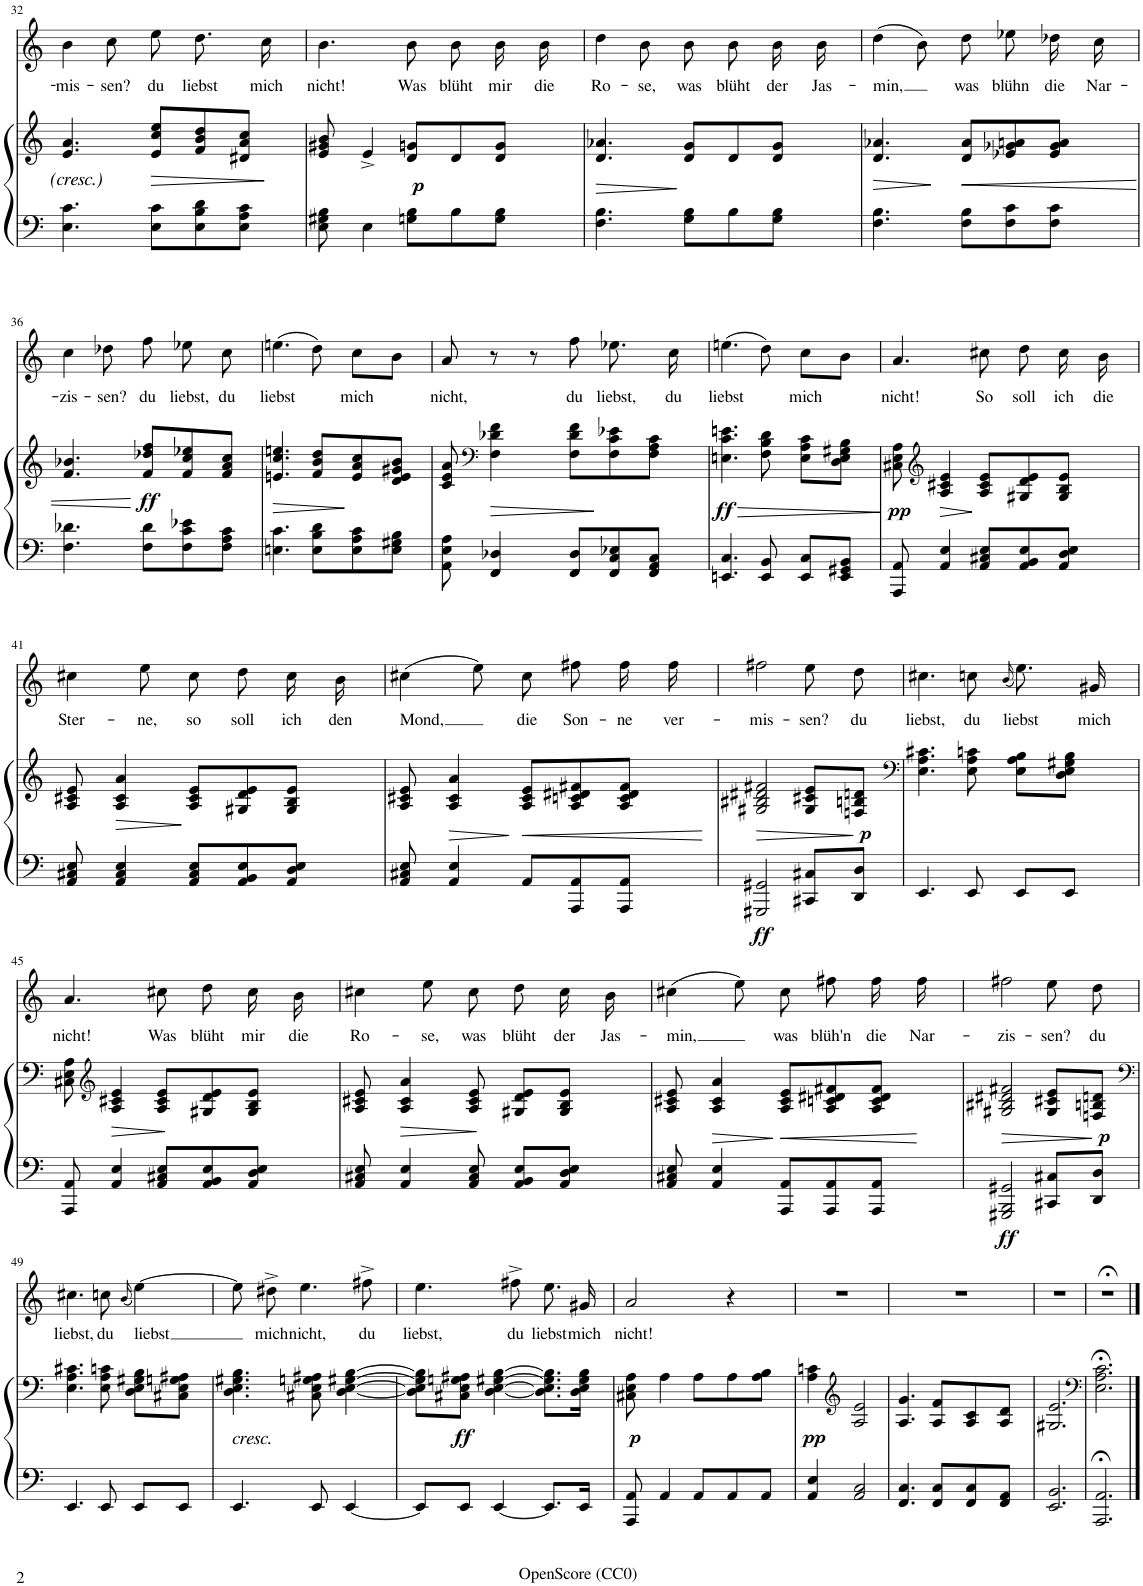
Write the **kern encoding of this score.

**kern	**kern	**dynam	**kern	**text
*part2	*part2	*part2	*part1	*part1
*staff3	*staff2	*staff2/3	*staff1	*staff1
*I"Piano	*	*	*I"Voice	*
*I'Pno	*	*	*	*
!!LO:PB:g=z
*clefF4	*clefG2	*	*clefG2	*
*k[]	*k[]	*	*k[]	*
*M3/4	*M3/4	*	*M3/4	*
=32	=32	=32	=32	=32
!	!	!	!	!LO:LY:b
4.E\ 4.c\	4.e/ 4.a/	.	4b\	-mis-
!	!	!	!	!LO:LY:b
.	.	.	8cc\	-sen?
!	!	!LO:HP:b	!	!LO:LY:b
8E\ 8c\L	8e/ 8cc/ 8ee/L	>	8ee\	du
!	!	!	!	!LO:LY:b
8E\ 8B\ 8d\	8f/ 8b/ 8dd/	.	8.dd\	liebst
8E\ 8A\ 8c\J	8d#X/ 8a/ 8cc/J	.	.	.
!	!	!	!	!LO:LY:b
.	.	.	16cc\	mich
.	.	]	.	.
=33	=33	=33	=33	=33
!	!	!	!	!LO:LY:b
8E\ 8G#X\ 8B\	8e/ 8g#X/ 8b/	.	4.b\	nicht!
4E\	4e^/	.	.	.
!	!	!LO:DY:b	!	!LO:LY:b
8Gn\ 8B\L	8d/ 8gn/L	p	8b\	Was
!	!	!	!	!LO:LY:b
8B\	8d/	.	8b\	blüht
!	!	!	!	!LO:LY:b
8G\ 8B\J	8d/ 8g/J	.	16b\	mir
!	!	!	!	!LO:LY:b
.	.	.	16b\	die
=34	=34	=34	=34	=34
!	!	!LO:HP:b	!	!LO:LY:b
4.F\ 4.B\	4.d/ 4.a-X/	>	4dd\	Ro-
!	!	!	!	!LO:LY:b
.	.	.	8b\	-se,
!	!	!	!	!LO:LY:b
8G\ 8B\L	8d/ 8g/L	]	8b\	was
!	!	!	!	!LO:LY:b
8B\	8d/	.	8b\	blüht
!	!	!	!	!LO:LY:b
8G\ 8B\J	8d/ 8g/J	.	16b\	der
!	!	!	!	!LO:LY:b
.	.	.	16b\	Jas-
=35	=35	=35	=35	=35
!	!	!LO:HP:b	!	!LO:LY:b
4.F\ 4.B\	4.d/ 4.a-X/	>	(4dd\	-min,
.	.	.	8b\)	.
!	!	!LO:HP:n=1:b	!	!LO:LY:b
8F\ 8B\L	8d/ 8a-/L	] <	8dd\	was
!	!	!	!	!LO:LY:b
8F\ 8c\	8e-X/ 8g-X/ 8an/	.	8ee-X\	blühn
!	!	!	!	!LO:LY:b
8F\ 8c\J	8e-/ 8g-/ 8a/J	.	16dd-X\	die
!	!	!	!	!LO:LY:b
.	.	.	16cc\	Nar-
!!LO:LB:g=z
=36	=36	=36	=36	=36
!	!	!	!	!LO:LY:b
4.F\ 4.d-X\	4.f/ 4.b-X/	.	4cc\	-zis-
!	!	!	!	!LO:LY:b
.	.	.	8dd-X\	-sen?
!	!	!LO:DY:n=1:b	!	!LO:LY:b
8F\ 8d-\L	8f/ 8dd-X/ 8ff/L	[ ff	8ff\	du
!	!	!	!	!LO:LY:b
8F\ 8c\ 8e-X\	8f/ 8cc/ 8ee-X/	.	8ee-X\	liebst,
!	!	!	!	!LO:LY:b
8F\ 8A\ 8c\J	8f/ 8a/ 8cc/J	.	8cc\	du
=37	=37	=37	=37	=37
!	!	!LO:HP:b	!	!LO:LY:b
4.En\ 4.c\	4.en/ 4.cc/ 4.een/	>	(4.een\	liebst
8E\ 8B\ 8d\L	8f/ 8b/ 8dd/L	.	8dd\)	.
!	!	!	!	!LO:LY:b
8E\ 8A\ 8c\	8e/ 8a/ 8cc/	]	8cc\L	mich
8E\ 8G#X\ 8B\J	8d/ 8e/ 8g#X/ 8b/J	.	8b\J	.
=38	=38	=38	=38	=38
!	!	!	!	!LO:LY:b
8AA\ 8E\ 8A\	8c/ 8e/ 8a/	.	8a/	nicht,
*	*clefF4	*	*	*
!	!	!LO:HP:b	!	!
4FF/ 4D-X/	4F\ 4d-X\ 4f\	>	8r	.
.	.	.	8r	.
!	!	!	!	!LO:LY:b
8FF/ 8D-/L	8F\ 8d-\ 8f\L	.	8ff\	du
!	!	!	!	!LO:LY:b
8FF/ 8C/ 8E-X/	8F\ 8c\ 8e-X\	]	8.ee-X\	liebst,
8FF/ 8AA/ 8C/J	8F\ 8A\ 8c\J	.	.	.
!	!	!	!	!LO:LY:b
.	.	.	16cc\	du
=39	=39	=39	=39	=39
!	!	!LO:HP:b	!	!LO:LY:b
!	!	!LO:DY:n=1:b	!	!
4.EEn/ 4.C/	4.En\ 4.c\ 4.en\	> ff	(4.een\	liebst
8EE/ 8BB/	8F\ 8B\ 8d\	.	8dd\)	.
!	!	!	!	!LO:LY:b
8EE/ 8C/L	8E\ 8A\ 8c\L	.	8cc\L	mich
8EE/ 8GG#X/ 8BB/J	8D\ 8E\ 8G#X\ 8B\J	.	8b\J	.
.	.	]	.	.
=40	=40	=40	=40	=40
!	!	!LO:DY:b	!	!LO:LY:b
8AAA/ 8AA/	8C#X\ 8E\ 8A\	pp	4.a/	nicht!
*	*clefG2	*	*	*
!	!	!LO:HP:b	!	!
4AA/ 4E/	4A/ 4c#X/ 4e/	>	.	.
!	!	!	!	!LO:LY:b
8AA/ 8C#X/ 8E/L	8A/ 8c#/ 8e/L	]	8cc#X\	So
!	!	!	!	!LO:LY:b
8AA/ 8BB/ 8E/	8G#X/ 8d/ 8e/	.	8dd\	soll
!	!	!	!	!LO:LY:b
8AA/ 8D/ 8E/J	8G#/ 8B/ 8e/J	.	16cc#\	ich
!	!	!	!	!LO:LY:b
.	.	.	16b\	die
!!LO:LB:g=z
=41	=41	=41	=41	=41
!	!	!	!	!LO:LY:b
8AA/ 8C#X/ 8E/	8A/ 8c#X/ 8e/	.	4cc#X\	Ster-
!	!	!LO:HP:b	!	!
4AA/ 4C#/ 4E/	4A/ 4c#/ 4a/	>	.	.
!	!	!	!	!LO:LY:b
.	.	.	8ee\	-ne,
!	!	!	!	!LO:LY:b
8AA/ 8C#/ 8E/L	8A/ 8c#/ 8e/L	]	8cc#\	so
!	!	!	!	!LO:LY:b
8AA/ 8BB/ 8E/	8G#X/ 8d/ 8e/	.	8dd\	soll
!	!	!	!	!LO:LY:b
8AA/ 8D/ 8E/J	8G#/ 8B/ 8e/J	.	16cc#\	ich
!	!	!	!	!LO:LY:b
.	.	.	16b\	den
=42	=42	=42	=42	=42
!	!	!	!	!LO:LY:b
8AA/ 8C#X/ 8E/	8A/ 8c#X/ 8e/	.	(4cc#X\	Mond,
!	!	!LO:HP:b	!	!
4AA/ 4E/	4A/ 4c#/ 4a/	>	.	.
.	.	.	8ee\)	.
!	!	!LO:HP:n=1:b	!	!LO:LY:b
8AA/L	8A/ 8c#/ 8e/L	] <	8cc#\	die
!	!	!	!	!LO:LY:b
8AAA/ 8AA/	8A/ 8cn/ 8d#X/ 8f#X/	.	8ff#X\	Son-
!	!	!	!	!LO:LY:b
8AAA/ 8AA/J	8A/ 8c/ 8d#/ 8f#/J	.	16ff#\	-ne
!	!	!	!	!LO:LY:b
.	.	.	16ff#\	ver-
.	.	[	.	.
=43	=43	=43	=43	=43
!	!	!LO:HP:b	!	!LO:LY:b
!	!	!LO:DY:n=1:b=2	!	!
2GGG#X/ 2GG#X/	2G#X/ 2B#X/ 2d#X/ 2f#X/	> ff	2ff#X\	-mis-
!	!	!	!	!LO:LY:b
8CC#X/ 8C#X/L	8G#/ 8c#X/ 8e/L	.	8ee\	-sen?
!	!	!LO:DY:n=2:b	!	!LO:LY:b
8DD/ 8D/J	8Fn/ 8Bn/ 8dn/J	] p	8dd\	du
=44	=44	=44	=44	=44
*	*clefF4	*	*	*
!	!	!	!	!LO:LY:b
4.EE/	4.E\ 4.A\ 4.c#X\	.	4.cc#X\	liebst,
!	!	!	!	!LO:LY:b
8EE/	8E\ 8A\ 8cn\	.	8ccn\	du
.	.	.	(16qb/	.
!	!	!	!	!LO:LY:b
8EE/L	8E\ 8A\ 8B\L	.	8.ee\)	liebst
8EE/J	8D\ 8E\ 8G#X\ 8B\J	.	.	.
!	!	!	!	!LO:LY:b
.	.	.	16g#X/	mich
!!LO:LB:g=z
=45	=45	=45	=45	=45
!	!	!	!	!LO:LY:b
8AAA/ 8AA/	8C#X\ 8E\ 8A\	.	4.a/	nicht!
*	*clefG2	*	*	*
!	!	!LO:HP:b	!	!
4AA/ 4E/	4A/ 4c#X/ 4e/	>	.	.
!	!	!	!	!LO:LY:b
8AA/ 8C#X/ 8E/L	8A/ 8c#/ 8e/L	]	8cc#X\	Was
!	!	!	!	!LO:LY:b
8AA/ 8BB/ 8E/	8G#X/ 8d/ 8e/	.	8dd\	blüht
!	!	!	!	!LO:LY:b
8AA/ 8D/ 8E/J	8G#/ 8B/ 8e/J	.	16cc#\	mir
!	!	!	!	!LO:LY:b
.	.	.	16b\	die
=46	=46	=46	=46	=46
!	!	!	!	!LO:LY:b
8AA/ 8C#X/ 8E/	8A/ 8c#X/ 8e/	.	4cc#X\	Ro-
!	!	!LO:HP:b	!	!
4AA/ 4E/	4A/ 4c#/ 4a/	>	.	.
!	!	!	!	!LO:LY:b
.	.	.	8ee\	-se,
!	!	!	!	!LO:LY:b
8AA/ 8C#/ 8E/	8A/ 8c#/ 8e/	]	8cc#\	was
!	!	!	!	!LO:LY:b
8AA/ 8BB/ 8E/L	8G#X/ 8d/ 8e/L	.	8dd\	blüht
!	!	!	!	!LO:LY:b
8AA/ 8D/ 8E/J	8G#/ 8B/ 8e/J	.	16cc#\	der
!	!	!	!	!LO:LY:b
.	.	.	16b\	Jas-
=47	=47	=47	=47	=47
!	!	!	!	!LO:LY:b
8AA/ 8C#X/ 8E/	8A/ 8c#X/ 8e/	.	(4cc#X\	-min,
!	!	!LO:HP:b	!	!
4AA/ 4E/	4A/ 4c#/ 4a/	>	.	.
.	.	.	8ee\)	.
!	!	!LO:HP:n=1:b	!	!LO:LY:b
8AAA/ 8AA/L	8A/ 8c#/ 8e/L	] <	8cc#\	was
!	!	!	!	!LO:LY:b
8AAA/ 8AA/	8A/ 8cn/ 8d#X/ 8f#X/	.	8ff#X\	blüh'n
!	!	!	!	!LO:LY:b
8AAA/ 8AA/J	8A/ 8c/ 8d#/ 8f#/J	.	16ff#\	die
!	!	!	!	!LO:LY:b
.	.	.	16ff#\	Nar-
.	.	[	.	.
=48	=48	=48	=48	=48
!	!	!LO:HP:b	!	!LO:LY:b
!	!	!LO:DY:n=1:b=2	!	!
2GGG#X/ 2BBB/ 2GG#X/	2G#X/ 2B#X/ 2d#X/ 2f#X/	> ff	2ff#X\	-zis-
!	!	!	!	!LO:LY:b
8CC#X/ 8C#X/L	8G#/ 8c#X/ 8e/L	.	8ee\	-sen?
!	!	!LO:DY:n=2:b	!	!LO:LY:b
8DD/ 8D/J	8Fn/ 8Bn/ 8dn/J	] p	8dd\	du
!!LO:LB:g=z
=49	=49	=49	=49	=49
*	*clefF4	*	*	*
!	!	!	!	!LO:LY:b
4.EE/	4.E\ 4.A\ 4.c#X\	.	4.cc#X\	liebst,
!	!	!	!	!LO:LY:b
8EE/	8E\ 8A\ 8cn\	.	8ccn\	du
.	.	.	(16qb/	.
!	!	!	!	!LO:LY:b
8EE/L	8D\ 8E\ 8G#X\ 8B\L	.	[4ee\)	liebst
8EE/J	8C#X\ 8E\ 8Gn\ 8A#X\J	.	.	.
=50	=50	=50	=50	=50
!	!LO:TX:b:i:t=cresc.	!	!	!
4.EE/	4.D\ 4.E\ 4.G#X\ 4.B\	.	8ee\]	.
!	!	!	!	!LO:LY:b
.	.	.	8dd#X^\	mich
!	!	!	!	!LO:LY:b
.	.	.	4.ee\	nicht,
8EE/	8C#X\ 8E\ 8Gn\ 8A#X\	.	.	.
[4EE/	[4D\ [4E\ [4G#X\ [4B\	.	.	.
!	!	!	!	!LO:LY:b
.	.	.	8ff#X^\	du
=51	=51	=51	=51	=51
!	!	!	!	!LO:LY:b
8EE/L]	8D\] 8E\] 8G#\] 8B\]L	.	4.ee\	liebst,
!	!	!LO:DY:b	!	!
8EE/J	8C#X\ 8E\ 8Gn\ 8A#X\J	ff	.	.
[4EE/	[4D\ [4E\ [4G#X\ [4B\	.	.	.
!	!	!	!	!LO:LY:b
.	.	.	8ff#X^\	du
!	!	!	!	!LO:LY:b
8.EE/L]	8.D\] 8.E\] 8.G#\] 8.B\]L	.	8.ee\	liebst
!	!	!	!	!LO:LY:b
16EE/Jk	16D\ 16E\ 16G#\ 16B\Jk	.	16g#X/	mich
=52	=52	=52	=52	=52
!	!	!LO:DY:b	!	!LO:LY:b
8AAA/ 8AA/	8C#X\ 8E\ 8A\	p	2a/	nicht!
4AA/	4A\	.	.	.
8AA/L	8A\L	.	.	.
8AA/	8A\	.	4r	.
8AA/J	8A\ 8B\J	.	.	.
=53	=53	=53	=53	=53
!	!	!LO:DY:b	!	!
4AA/ 4E/	4A\ 4cn\	pp	2.r	.
*	*clefG2	*	*	*
2AA/ 2C/	2A/ 2e/	.	.	.
=54	=54	=54	=54	=54
4.FF/ 4.C/	4.A/ 4.g/	.	2.r	.
8FF/ 8C/L	8A/ 8f/L	.	.	.
8FF/ 8C/	8A/ 8c/	.	.	.
8FF/ 8AA/J	8A/ 8d/J	.	.	.
=55	=55	=55	=55	=55
2.EE/ 2.BB/	2.G#X/ 2.e/	.	2.r	.
=56	=56	=56	=56	=56
*	*clefF4	*	*	*
2.AAA/;< 2.AA/;<	2.E\;< 2.A\;< 2.c\;<	.	2.r;<	.
==	==	==	==	==
*-	*-	*-	*-	*-
